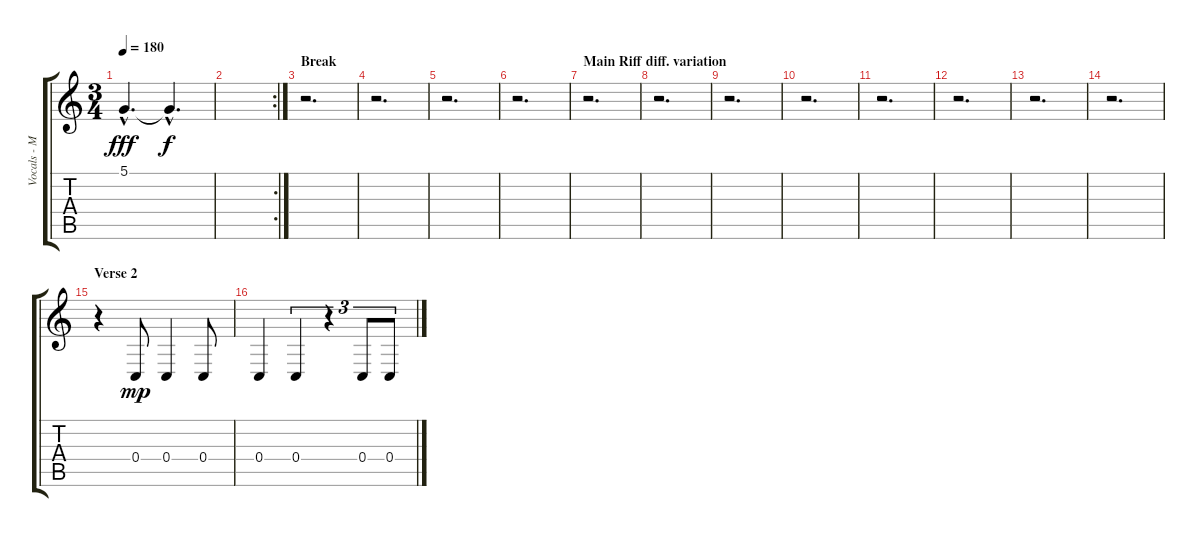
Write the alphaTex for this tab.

\track ("Vocals - Mario" "Vocals - M") {instrument lead2sawtooth}
\staff {score tabs}
\tuning (D4 A3 F3 C3 G2 C2) {hide}
\ts (3 4)
\tempo 180
\clef g2
\ks c
5.1{hac}.4{d dy fff} 5.1{hac t}.4{d dy f} |
\rc 2
|
\section ("" "Break")
r.2{d} |
r.2{d} |
r.2{d} |
r.2{d} |
\section ("" "Main Riff diff. variation")
r.2{d} |
r.2{d} |
r.2{d} |
r.2{d} |
r.2{d} |
r.2{d} |
r.2{d} |
r.2{d} |
\section ("" "Verse 2")
r.4 0.4.8{dy mp} 0.4.4 0.4.8 |
0.4.4 0.4.4{tu (3 2)} r.4{tu (3 2)} 0.4.8{tu (3 2)} 0.4.8{tu (3 2)}
